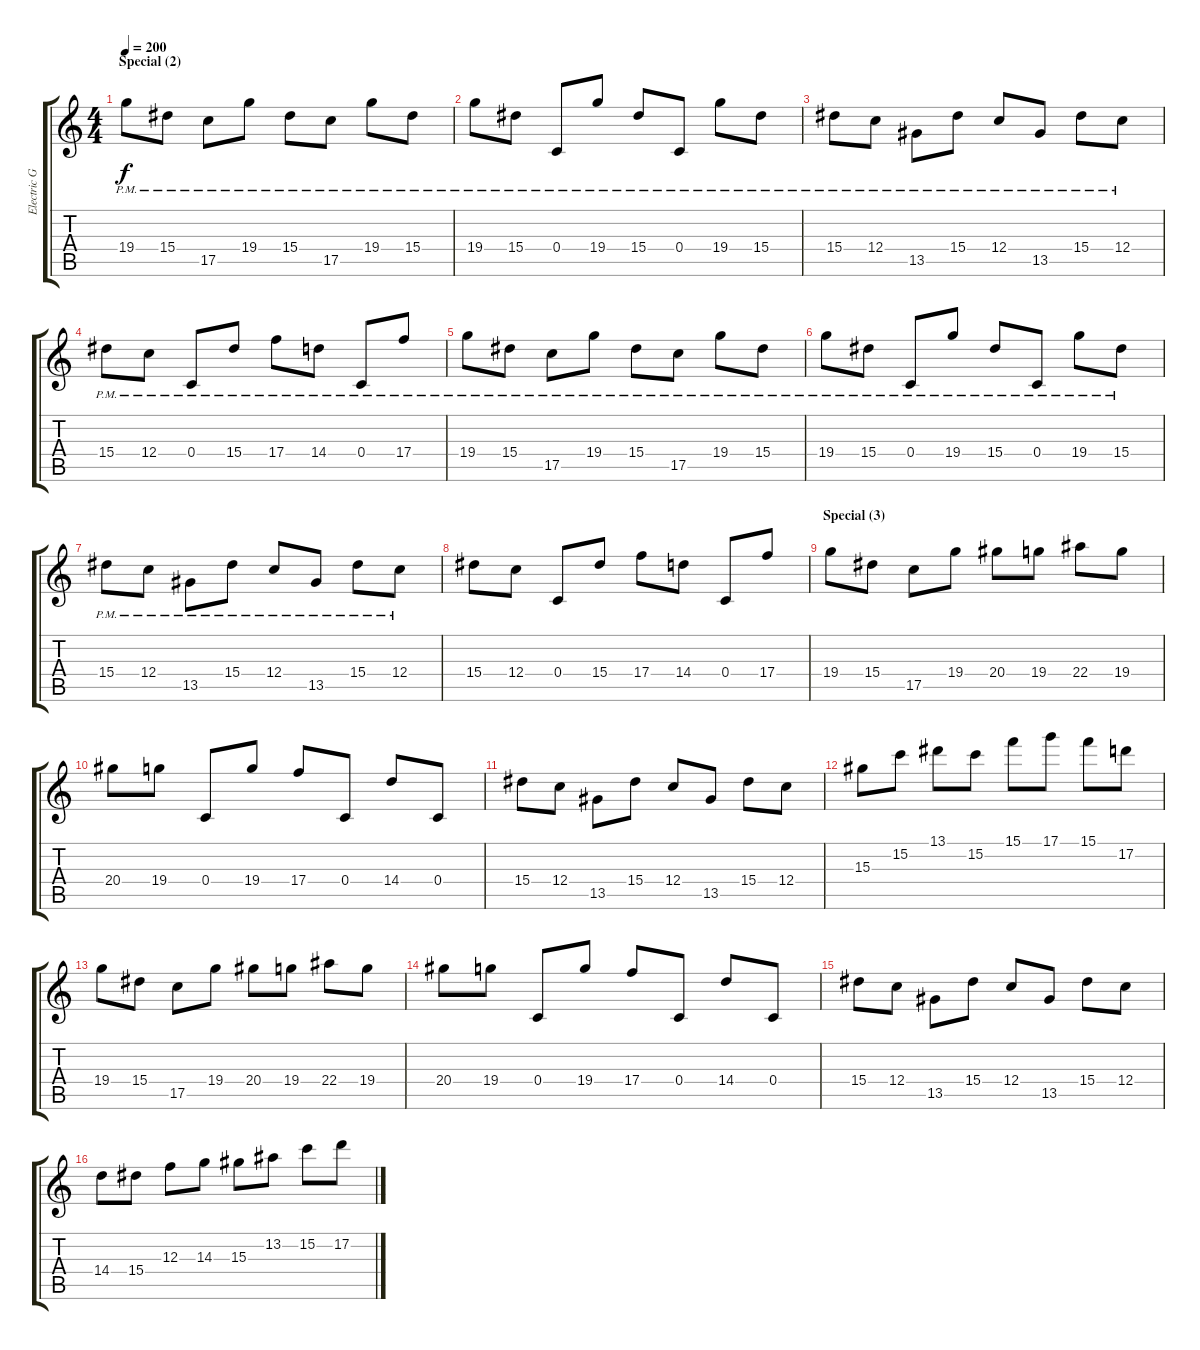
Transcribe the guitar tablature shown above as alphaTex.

\track ("Electric Guitar 4" "Electric G") {instrument distortionguitar}
\staff {score tabs}
\tuning (D4 A3 F3 C3 G2 C2) {hide}
\ts (4 4)
\section ("" "Special (2)")
\tempo 200
\clef g2
\ks c
19.4{pm}.8{dy f} 15.4{pm}.8 17.5{pm}.8 19.4{pm}.8 15.4{pm}.8 17.5{pm}.8 19.4{pm}.8 15.4{pm}.8 |
19.4{pm}.8 15.4{pm}.8 0.4{pm}.8 19.4{pm}.8 15.4{pm}.8 0.4{pm}.8 19.4{pm}.8 15.4{pm}.8 |
15.4{pm}.8 12.4{pm}.8 13.5{pm}.8 15.4{pm}.8 12.4{pm}.8 13.5{pm}.8 15.4{pm}.8 12.4{pm}.8 |
15.4{pm}.8 12.4{pm}.8 0.4{pm}.8 15.4{pm}.8 17.4{pm}.8 14.4{pm}.8 0.4{pm}.8 17.4{pm}.8 |
19.4{pm}.8 15.4{pm}.8 17.5{pm}.8 19.4{pm}.8 15.4{pm}.8 17.5{pm}.8 19.4{pm}.8 15.4{pm}.8 |
19.4{pm}.8 15.4{pm}.8 0.4{pm}.8 19.4{pm}.8 15.4{pm}.8 0.4{pm}.8 19.4{pm}.8 15.4{pm}.8 |
15.4{pm}.8 12.4{pm}.8 13.5{pm}.8 15.4{pm}.8 12.4{pm}.8 13.5{pm}.8 15.4{pm}.8 12.4{pm}.8 |
15.4.8 12.4.8 0.4.8 15.4.8 17.4.8 14.4.8 0.4.8 17.4.8 |
\section ("" "Special (3)")
19.4.8 15.4.8 17.5.8 19.4.8 20.4.8 19.4.8 22.4.8 19.4.8 |
20.4.8 19.4.8 0.4.8 19.4.8 17.4.8 0.4.8 14.4.8 0.4.8 |
15.4.8 12.4.8 13.5.8 15.4.8 12.4.8 13.5.8 15.4.8 12.4.8 |
15.3.8 15.2.8 13.1.8 15.2.8 15.1.8 17.1.8 15.1.8 17.2.8 |
19.4.8 15.4.8 17.5.8 19.4.8 20.4.8 19.4.8 22.4.8 19.4.8 |
20.4.8 19.4.8 0.4.8 19.4.8 17.4.8 0.4.8 14.4.8 0.4.8 |
15.4.8 12.4.8 13.5.8 15.4.8 12.4.8 13.5.8 15.4.8 12.4.8 |
14.4.8 15.4.8 12.3.8 14.3.8 15.3.8 13.2.8 15.2.8 17.2.8
